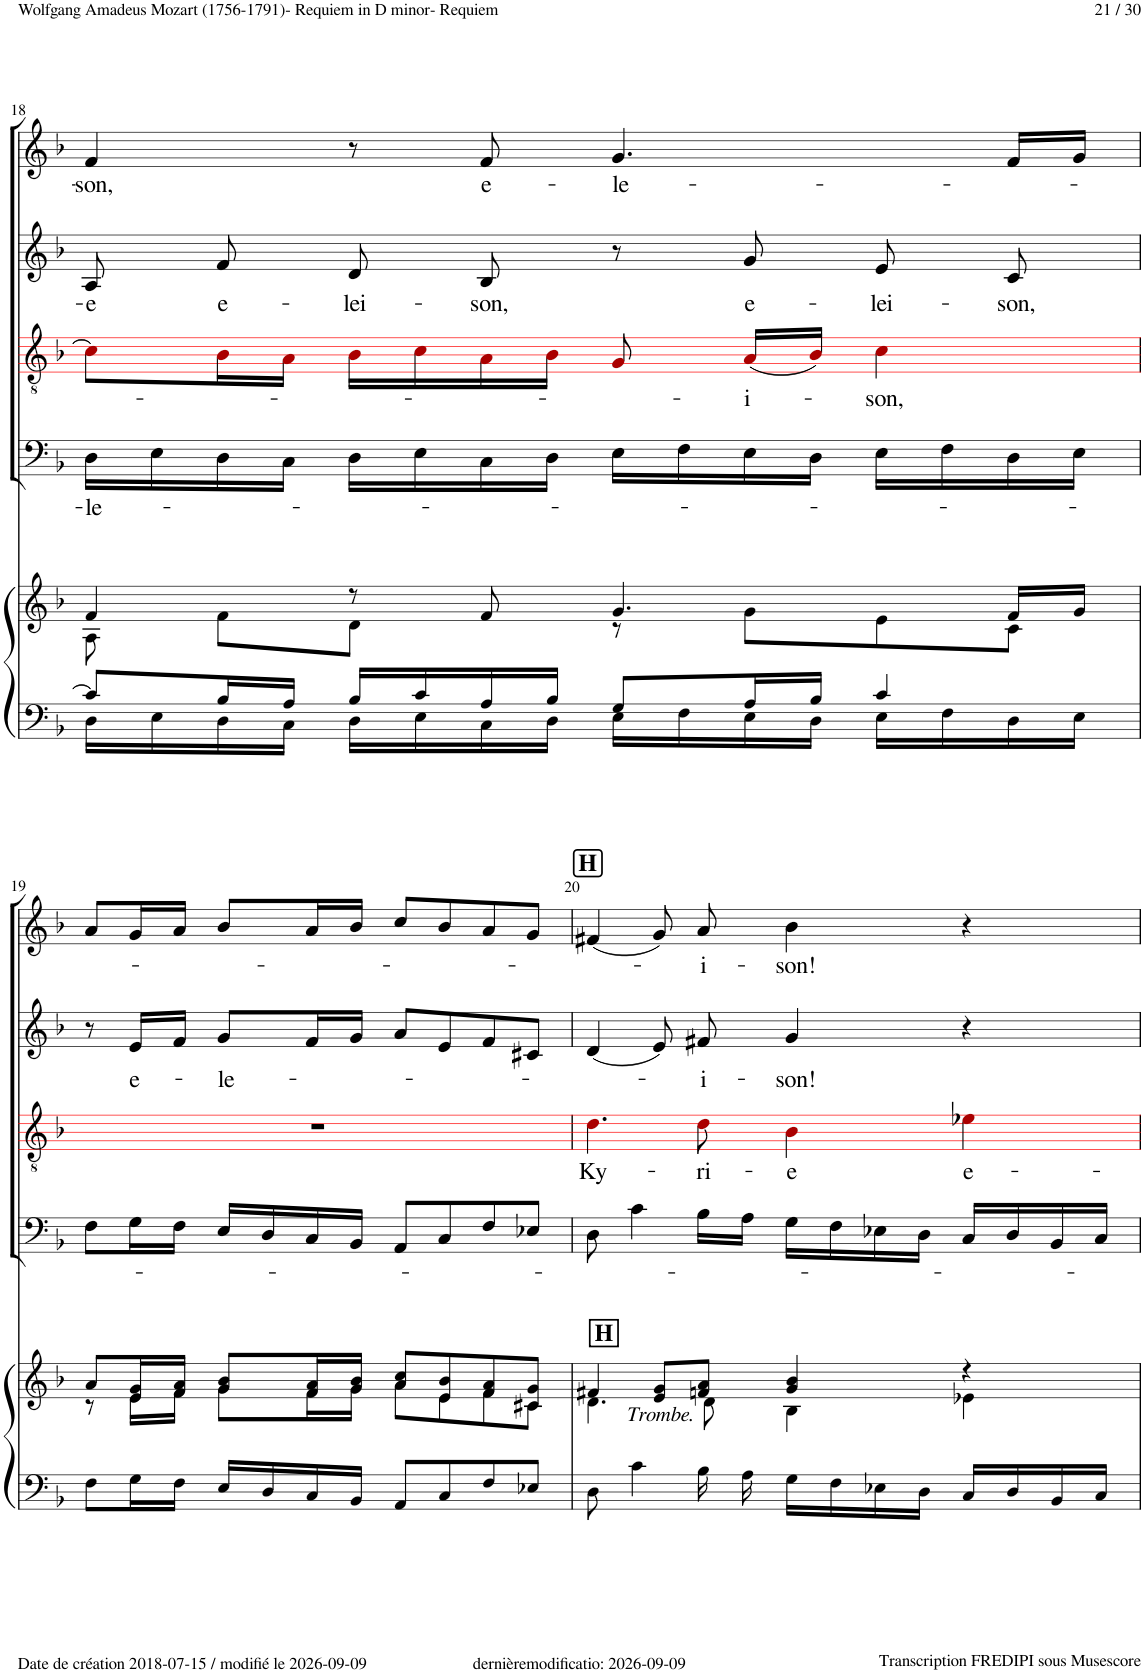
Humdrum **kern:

**kern	**kern	**kern	**text	**kern	**text	**kern	**text	**kern	**text
*part5	*part5	*part4	*part4	*part3	*part3	*part2	*part2	*part1	*part1
*staff6	*staff5	*staff4	*staff4	*staff3	*staff3	*staff2	*staff2	*staff1	*staff1
*I"Piano	*	*I"Basso Chorus	*	*I"Tenor Chorus	*	*I"Alto Chorus	*	*I"Soprano Chorus	*
*I'Pno	*	*I'Ch	*	*	*	*I'Ch	*	*I'Ch	*
!!LO:PB:g=z
*clefF4	*clefG2	*clefF4	*	*clefGv2	*	*clefG2	*	*clefG2	*
*	*	*	*	*ITrd8c14	*	*	*	*	*
*k[b-]	*k[b-]	*k[b-]	*	*k[b-]	*	*k[b-]	*	*k[b-]	*
*M4/4	*M4/4	*M4/4	*	*M4/4	*	*M4/4	*	*M4/4	*
*met(c)	*met(c)	*met(c)	*	*met(c)	*	*met(c)	*	*met(c)	*
=18	=18	=18	=18	=18	=18	=18	=18	=18	=18
*^	*^	*	*	*	*	*	*	*	*
!	!	!	!	!	!LO:LY:b	!	!	!	!LO:LY:b	!	!LO:LY:b
8c/L]	16D\LL	4f/	8A\	16D!\LL	-le-	8c!i\L]	.	8A!/	-e	4f!/	-son,
.	16E\	.	.	16E!\	.	.	.	.	.	.	.
!	!	!	!	!	!	!	!	!	!LO:LY:b	!	!
16B-/L	16D\	.	8f\L	16D!\	.	16B-!i\L	.	8f!/	e-	.	.
16A/JJ	16C\JJ	.	.	16C!\JJ	.	16A!i\JJ	.	.	.	.	.
!	!	!	!	!	!	!	!	!	!LO:LY:b	!	!
16B-/LL	16D\LL	8r	8d\J	16D!\LL	.	16B-!i\LL	.	8d!/	-lei-	8r	.
16c/	16E\	.	.	16E!\	.	16c!i\	.	.	.	.	.
!	!	!	!	!	!	!	!	!	!LO:LY:b	!	!LO:LY:b
16A/	16C\	8f/	8ryy	16C!\	.	16A!i\	.	8B-!/	-son,	8f!/	e-
16B-/JJ	16D\JJ	.	.	16D!\JJ	.	16B-!i\JJ	.	.	.	.	.
!	!	!	!	!	!	!	!	!	!	!	!LO:LY:b
8G/L	16E\LL	4.g/	8r	16E!\LL	.	8G!i/	.	8r	.	4.g!/	-le-
.	16F\	.	.	16F!\	.	.	.	.	.	.	.
!	!	!	!	!	!	!	!LO:LY:b	!	!LO:LY:b	!	!
16A/L	16E\	.	8g\L	16E!\	.	(16A!i/LL	-i-	8g!/	e-	.	.
16B-/JJ	16D\JJ	.	.	16D!\JJ	.	16B-!i/JJ)	.	.	.	.	.
!	!	!	!	!	!	!	!LO:LY:b	!	!LO:LY:b	!	!
4c/	16E\LL	.	8e\	16E!\LL	.	4c!i\	-son,	8e!/	-lei-	.	.
.	16F\	.	.	16F!\	.	.	.	.	.	.	.
!	!	!	!	!	!	!	!	!	!LO:LY:b	!	!
.	16D\	16f/LL	8c\J	16D!\	.	.	.	8c!/	-son,	16f!/LL	.
.	16E\JJ	16g/JJ	.	16E!\JJ	.	.	.	.	.	16g!/JJ	.
*v	*v	*	*	*	*	*	*	*	*	*	*
!!LO:LB:g=z
=19	=19	=19	=19	=19	=19	=19	=19	=19	=19	=19
8F\L	8a/L	8r	8F!\L	.	1r	.	8r	.	8a!/L	.
!	!	!	!	!	!	!	!	!LO:LY:b	!	!
16G\L	16e/ 16g/L	16e\LL	16G!\L	.	.	.	16e!/LL	e-	16g!/L	.
16F\JJ	16f/ 16a/JJ	16f\JJ	16F!\JJ	.	.	.	16f!/JJ	.	16a!/JJ	.
!	!	!	!	!	!	!	!	!LO:LY:b	!	!
16E/LL	8g/ 8b-/L	8g\L	16E!/LL	.	.	.	8g!/L	-le-	8b-!/L	.
16D/	.	.	16D!/	.	.	.	.	.	.	.
16C/	16f/ 16a/L	16f\L	16C!/	.	.	.	16f!/L	.	16a!/L	.
16BB-/JJ	16g/ 16b-/JJ	16g\JJ	16BB-!/JJ	.	.	.	16g!/JJ	.	16b-!/JJ	.
8AA/L	8a/ 8cc/L	8a\L	8AA!/L	.	.	.	8a!/L	.	8cc!/L	.
8C/	8e/ 8b-/	8e\	8C!/	.	.	.	8e!/	.	8b-!/	.
8F/	8f/ 8a/	8f\	8F!/	.	.	.	8f!/	.	8a!/	.
8E-X/J	8c#X/ 8g/J	8c#\J	8E-X!/J	.	.	.	8c#X!/J	.	8g!/J	.
=20	=20	=20	=20	=20	=20	=20	=20	=20	=20	=20
!	!LO:TX:a:B:t=H	!	!	!	!	!	!	!	!	!
!	!LO:TX:b:i:t=Trombe.	!	!	!	!	!	!	!	!	!
!	!	!	!	!	!	!LO:LY:b	!	!	!	!
8D\	4f#X/	4.d\	8D!\	.	4.d!i\	Ky-	(4d!/	.	(4f#X!/	.
4c\	.	.	4c!\	.	.	.	.	.	.	.
.	8e/ 8g/L	.	.	.	.	.	8e!/)	.	8g!/)	.
!	!	!	!	!	!	!LO:LY:b	!	!LO:LY:b	!	!LO:LY:b
16B-\	8fn/ 8a/J	8d\	16B-!\LL	.	8d!i\	-ri-	8f#X!/	-i-	8a!/	-i-
16A\	.	.	16A!\JJ	.	.	.	.	.	.	.
!	!	!	!	!	!	!LO:LY:b	!	!LO:LY:b	!	!LO:LY:b
16G\LL	4g/ 4b-/	4B-\	16G!\LL	.	4B-!i\	-e	4g!/	-son!	4b-!\	-son!
16F\	.	.	16F!\	.	.	.	.	.	.	.
16E-X\	.	.	16E-X!\	.	.	.	.	.	.	.
16D\JJ	.	.	16D!\JJ	.	.	.	.	.	.	.
!	!	!	!	!	!	!LO:LY:b	!	!	!	!
16C/LL	4r	4e-X\	16C!/LL	.	4e-X!i\	e-	4r	.	4r	.
16D/	.	.	16D!/	.	.	.	.	.	.	.
16BB-/	.	.	16BB-!/	.	.	.	.	.	.	.
16C/JJ	.	.	16C!/JJ	.	.	.	.	.	.	.
*	*v	*v	*	*	*	*	*	*	*	*
=	=	=	=	=	=	=	=	=	=
*-	*-	*-	*-	*-	*-	*-	*-	*-	*-
